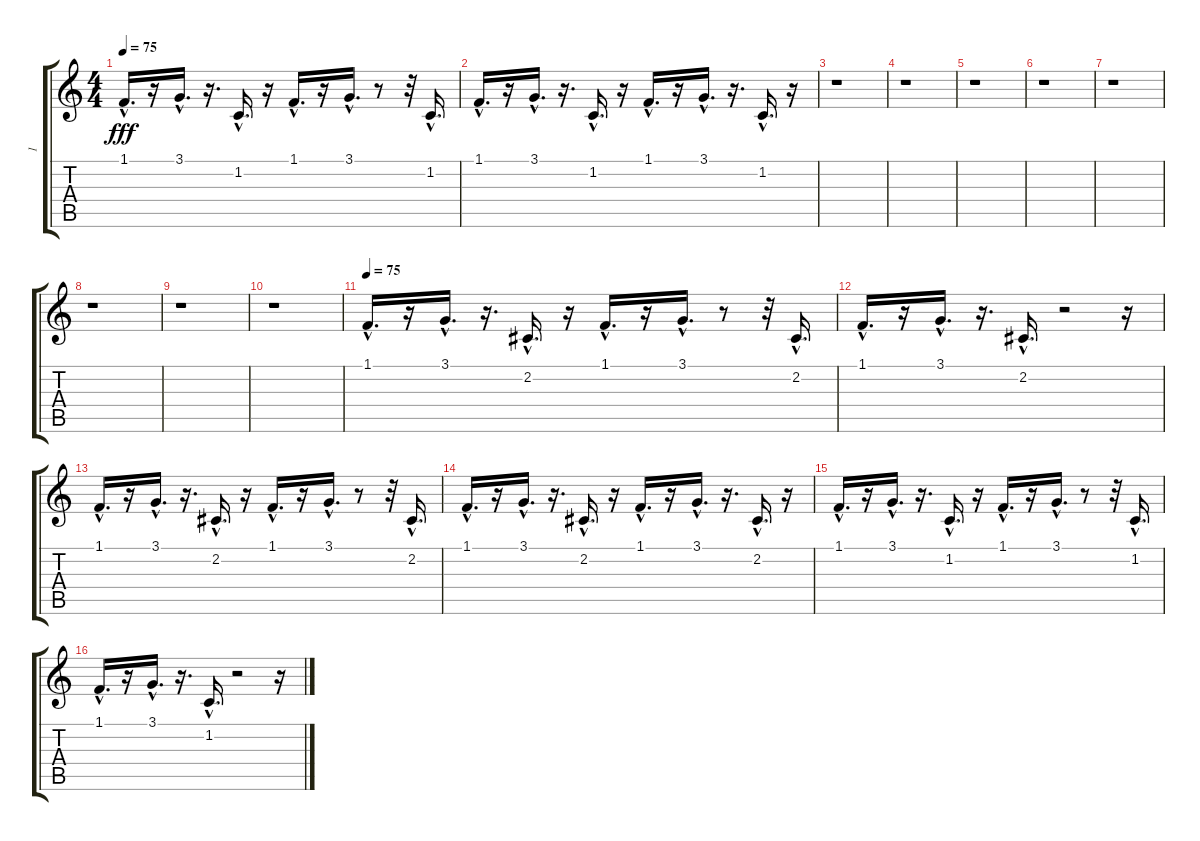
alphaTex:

\track ("1" "1") {instrument tenorsax}
\staff {score tabs}
\tuning (E4 B3 G3 D3 A2 E2) {hide}
\ts (4 4)
\tempo 75
\clef g2
\ks c
1.1{hac}.16{d dy fff balance 8} r.16 3.1{hac}.16{d balance 12} r.16{d} 1.2{hac}.16{d balance 3} r.16 1.1{hac}.16{d balance 8} r.16 3.1{hac}.16{d balance 12} r.8 r.32 1.2{hac}.16{d balance 3} |
1.1{hac}.16{d balance 8} r.16 3.1{hac}.16{d balance 12} r.16{d} 1.2{hac}.16{d balance 3} r.16 1.1{hac}.16{d balance 8} r.16 3.1{hac}.16{d balance 12} r.16{d} 1.2{hac}.16{d balance 3} r.16 |
r.1 |
r.1 |
r.1 |
r.1 |
r.1 |
r.1 |
r.1 |
r.1 |
\tempo 75
1.1{hac}.16{d balance 8} r.16 3.1{hac}.16{d balance 12} r.16{d} 2.2{hac}.16{d balance 3} r.16 1.1{hac}.16{d balance 8} r.16 3.1{hac}.16{d balance 12} r.8 r.32 2.2{hac}.16{d balance 3} |
1.1{hac}.16{d balance 8} r.16 3.1{hac}.16{d balance 12} r.16{d} 2.2{hac}.16{d balance 3} r.2 r.16 |
1.1{hac}.16{d balance 8} r.16 3.1{hac}.16{d balance 12} r.16{d} 2.2{hac}.16{d balance 3} r.16 1.1{hac}.16{d balance 8} r.16 3.1{hac}.16{d balance 12} r.8 r.32 2.2{hac}.16{d balance 3} |
1.1{hac}.16{d balance 8} r.16 3.1{hac}.16{d balance 12} r.16{d} 2.2{hac}.16{d balance 3} r.16 1.1{hac}.16{d balance 8} r.16 3.1{hac}.16{d balance 12} r.16{d} 2.2{hac}.16{d balance 3} r.16 |
1.1{hac}.16{d balance 8} r.16 3.1{hac}.16{d balance 12} r.16{d} 1.2{hac}.16{d balance 3} r.16 1.1{hac}.16{d balance 8} r.16 3.1{hac}.16{d balance 12} r.8 r.32 1.2{hac}.16{d balance 3} |
1.1{hac}.16{d balance 8} r.16 3.1{hac}.16{d balance 12} r.16{d} 1.2{hac}.16{d balance 3} r.2 r.16
